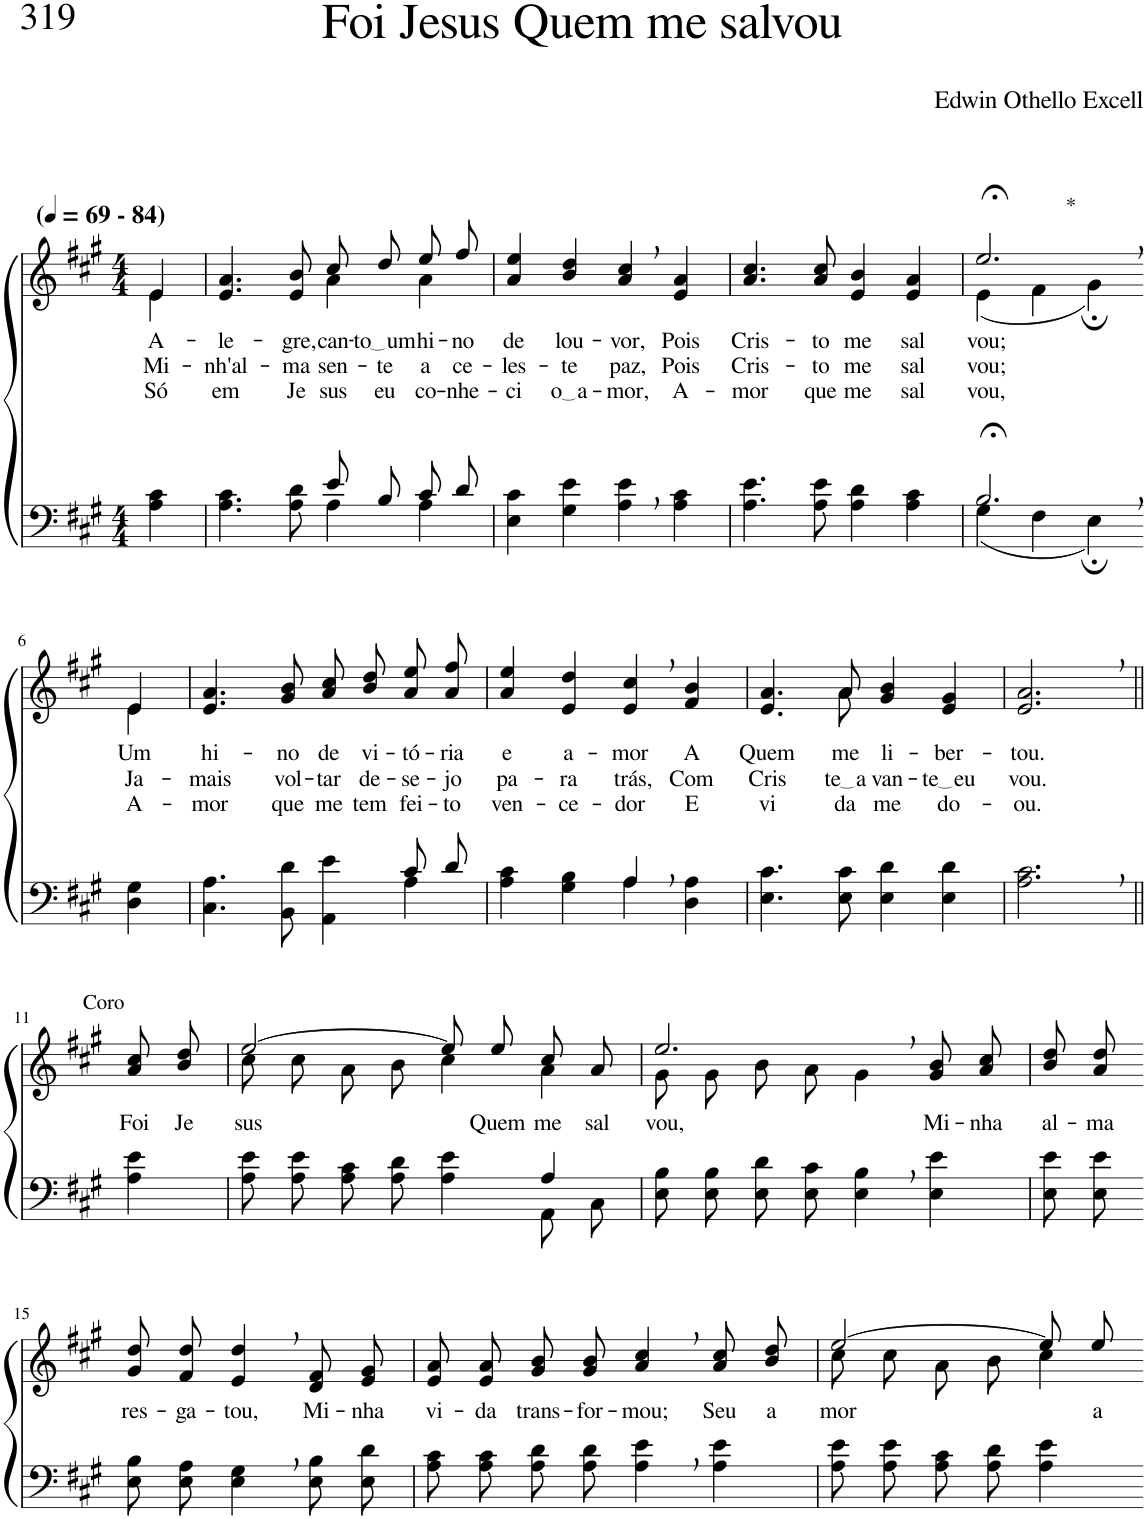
**kern	**kern	**text	**text	**text
*part2	*part1	*part1	*part1	*part1
*staff2	*staff1	*staff1	*staff1	*staff1
*I"Parte III e IV	*I"Parte I e II	*	*	*
*clefF4	*clefG2	*	*	*
*Trd1c2	*Trd1c2	*	*	*
*k[f#c#g#]	*k[f#c#g#]	*	*	*
*M4/4	*M4/4	*	*	*
*MM69	*MM69	*	*	*
=1	=1	=1	=1	=1
!	!LO:TX:a:B:t=(	!	!	!
!	!LO:TX:a:B:t=- 84)	!	!	!
!	!	!LO:LY:b	!LO:LY:b	!LO:LY:b
*	*^	*	*	*
4A\ 4c#\	4e\	4e/	A-	Mi-	Só
=2	=2	=2	=2	=2	=2
*^	*	*	*	*	*
!	!	!	!	!LO:LY:b	!LO:LY:b	!LO:LY:b
2ryy	4.A\ 4.c#\	4.e/ 4.a/	2ryy	-le-	-nh'al-	em
!	!	!	!	!LO:LY:b	!LO:LY:b	!LO:LY:b
.	8A\ 8d\	8e/ 8b/	.	-gre,	-ma	Je-
!	!	!	!	!LO:LY:b	!LO:LY:b	!LO:LY:b
8e/L	4A\	8cc#/L	4a\	can-	sen-	-sus
!	!	!	!	!LO:LY:b	!LO:LY:b	!LO:LY:b
8B/J	.	8dd/J	.	to um	-te	eu
!	!	!	!	!LO:LY:b	!LO:LY:b	!LO:LY:b
8c#/L	4A\	8ee/L	4a\	hi-	a	co-
!	!	!	!	!LO:LY:b	!LO:LY:b	!LO:LY:b
8d/J	.	8ff#/J	.	-no	ce-	-nhe-
*v	*v	*	*	*	*	*
*	*v	*v	*	*	*
=3	=3	=3	=3	=3
!	!	!LO:LY:b	!LO:LY:b	!LO:LY:b
4E\ 4c#\	4a/ 4ee/	de	-les-	-ci
!	!	!LO:LY:b	!LO:LY:b	!LO:LY:b
4G#\ 4e\	4b/ 4dd/	lou-	-te	o a
!	!	!LO:LY:b	!LO:LY:b	!LO:LY:b
4A\, 4e\,	4a/, 4cc#/,	-vor,	paz,	-mor,
!	!	!LO:LY:b	!LO:LY:b	!LO:LY:b
4A\ 4c#\	4e/ 4a/	Pois	Pois	A-
=4	=4	=4	=4	=4
!	!	!LO:LY:b	!LO:LY:b	!LO:LY:b
4.A\ 4.e\	4.a/ 4.cc#/	Cris-	Cris-	-mor
!	!	!LO:LY:b	!LO:LY:b	!LO:LY:b
8A\ 8e\	8a/ 8cc#/	-to	-to	que
!	!	!LO:LY:b	!LO:LY:b	!LO:LY:b
4A\ 4d\	4e/ 4b/	me	me	me
!	!	!LO:LY:b	!LO:LY:b	!LO:LY:b
4A\ 4c#\	4e/ 4a/	sal-	sal-	sal-
=5	=5	=5	=5	=5
*^	*^	*	*	*
!	!	!LO:TX:a:t=*	!	!	!	!
!	!	!	!	!LO:LY:b	!LO:LY:b	!LO:LY:b
2.B;<,/	(4G#\	2.ee;<,/	(4e\	-vou;	-vou;	-vou,
.	4F#\	.	4f#\	.	.	.
.	4E;\)	.	4g#;\)	.	.	.
!!LO:LB:g=z	!!
=6-	=6-	=6-	=6-	=6-	=6-	=6-
!	!	!	!	!LO:LY:b	!LO:LY:b	!LO:LY:b
*v	*v	*	*	*	*	*
4D\ 4G#\	4e\	4e/	Um	Ja-	A-
=7	=7	=7	=7	=7	=7
*^	*	*	*	*	*
!	!	!	!	!LO:LY:b	!LO:LY:b	!LO:LY:b
*	*	*v	*v	*	*	*
4.C#\ 4.A\	2.ryy	4.e/ 4.a/	hi-	-mais	-mor
!	!	!	!LO:LY:b	!LO:LY:b	!LO:LY:b
8BB\ 8d\	.	8g#/ 8b/	-no	vol-	que
!	!	!	!LO:LY:b	!LO:LY:b	!LO:LY:b
4AA\ 4e\	.	8a\ 8cc#\L	de	-tar	me
!	!	!	!LO:LY:b	!LO:LY:b	!LO:LY:b
.	.	8b\ 8dd\J	vi-	de-	tem
!	!	!	!LO:LY:b	!LO:LY:b	!LO:LY:b
8c#/L	4A\	8a\ 8ee\L	-tó-	-se-	fei-
!	!	!	!LO:LY:b	!LO:LY:b	!LO:LY:b
8d/J	.	8a\ 8ff#\J	-ria	-jo	-to
=8	=8	=8	=8	=8	=8
!	!	!	!LO:LY:b	!LO:LY:b	!LO:LY:b
2ryy	4A\ 4c#\	4a/ 4ee/	e	pa-	ven-
!	!	!	!LO:LY:b	!LO:LY:b	!LO:LY:b
.	4G#\ 4B\	4e/ 4dd/	a-	-ra	-ce-
!	!	!	!LO:LY:b	!LO:LY:b	!LO:LY:b
4A,/	4A\	4e/, 4cc#/,	-mor	trás,	-dor
!	!	!	!LO:LY:b	!LO:LY:b	!LO:LY:b
4ryy	4D\ 4A\	4f#/ 4b/	A	Com	E
=9	=9	=9	=9	=9	=9
*	*	*^	*	*	*
!	!	!	!	!LO:LY:b	!LO:LY:b	!LO:LY:b
*v	*v	*	*	*	*	*
4.E\ 4.c#\	4.ryy	4.e/ 4.a/	Quem	Cris-	vi-
!	!	!	!LO:LY:b	!LO:LY:b	!LO:LY:b
8E\ 8c#\	8a\	8a/	me	te a	-da
!	!	!	!LO:LY:b	!LO:LY:b	!LO:LY:b
4E\ 4d\	2ryy	4g#/ 4b/	li-	-van-	me
!	!	!	!LO:LY:b	!LO:LY:b	!LO:LY:b
4E\ 4d\	.	4e/ 4g#/	-ber-	te eu	do-
=10	=10	=10	=10	=10	=10
!	!	!	!LO:LY:b	!LO:LY:b	!LO:LY:b
*	*v	*v	*	*	*
2.A\, 2.c#\,	2.e/, 2.a/,	-tou.	vou.	-ou.
!!LO:LB:g=z
=11||	=11||	=11||	=11||	=11||
!	!LO:TX:a:t=Coro	!	!	!
!	!	!LO:LY:b	!	!
4A\ 4e\	8a\ 8cc#\L	Foi	.	.
!	!	!LO:LY:b	!	!
.	8b\ 8dd\J	Je-	.	.
=12	=12	=12	=12	=12
*^	*^	*	*	*
!	!	!	!	!LO:LY:b	!	!
8A\ 8e\L	2.ryy	[2ee/	8cc#\L	-sus	.	.
8A\ 8e\J	.	.	8cc#\J	.	.	.
8A\ 8c#\L	.	.	8a\L	.	.	.
8A\ 8d\J	.	.	8b\J	.	.	.
4A\ 4e\	.	8ee/L]	4cc#\	.	.	.
!	!	!	!	!LO:LY:b	!	!
.	.	8ee/J	.	Quem	.	.
!	!	!	!	!LO:LY:b	!	!
8AA\L	4A/	8cc#/L	4a\	me	.	.
!	!	!	!	!LO:LY:b	!	!
8C#\J	.	8a/J	.	sal-	.	.
*v	*v	*	*	*	*	*
=13	=13	=13	=13	=13	=13
!	!	!	!LO:LY:b	!	!
8E\ 8B\L	2.ee,/	8g#\L	-vou,	.	.
8E\ 8B\J	.	8g#\J	.	.	.
8E\ 8d\L	.	8b\L	.	.	.
8E\ 8c#\J	.	8a\J	.	.	.
4E\, 4B\,	.	4g#\	.	.	.
!	!	!	!LO:LY:b	!	!
4E\ 4e\	8g#/ 8b/L	4ryy	Mi-	.	.
!	!	!	!LO:LY:b	!	!
.	8a/ 8cc#/J	.	-nha	.	.
*	*v	*v	*	*	*
=14	=14	=14	=14	=14
!	!	!LO:LY:b	!	!
8E\ 8e\L	8b\ 8dd\L	al-	.	.
!	!	!LO:LY:b	!	!
8E\ 8e\J	8a\ 8dd\J	-ma	.	.
!!LO:LB:g=z
=15-	=15-	=15-	=15-	=15-
!	!	!LO:LY:b	!	!
8E\ 8B\L	8g#\ 8dd\L	res-	.	.
!	!	!LO:LY:b	!	!
8E\ 8A\J	8f#\ 8dd\J	-ga-	.	.
!	!	!LO:LY:b	!	!
4E\, 4G#\,	4e/, 4dd/,	-tou,	.	.
!	!	!LO:LY:b	!	!
8E\ 8B\L	8d/ 8f#/L	Mi-	.	.
!	!	!LO:LY:b	!	!
8E\ 8d\J	8e/ 8g#/J	-nha	.	.
=16	=16	=16	=16	=16
!	!	!LO:LY:b	!	!
8A\ 8c#\L	8e/ 8a/L	vi-	.	.
!	!	!LO:LY:b	!	!
8A\ 8c#\J	8e/ 8a/J	-da	.	.
!	!	!LO:LY:b	!	!
8A\ 8d\L	8g#/ 8b/L	trans-	.	.
!	!	!LO:LY:b	!	!
8A\ 8d\J	8g#/ 8b/J	-for-	.	.
!	!	!LO:LY:b	!	!
4A\, 4e\,	4a/, 4cc#/,	-mou;	.	.
!	!	!LO:LY:b	!	!
4A\ 4e\	8a\ 8cc#\L	Seu	.	.
!	!	!LO:LY:b	!	!
.	8b\ 8dd\J	a-	.	.
=17	=17	=17	=17	=17
*	*^	*	*	*
!	!	!	!LO:LY:b	!	!
8A\ 8e\L	[2ee/	8cc#\L	-mor	.	.
8A\ 8e\J	.	8cc#\J	.	.	.
8A\ 8c#\L	.	8a\L	.	.	.
8A\ 8d\J	.	8b\J	.	.	.
4A\ 4e\	8ee/L]	4cc#\	.	.	.
!	!	!	!LO:LY:b	!	!
.	8ee/J	.	a-	.	.
*	*v	*v	*	*	*
=-	=-	=-	=-	=-
*-	*-	*-	*-	*-
